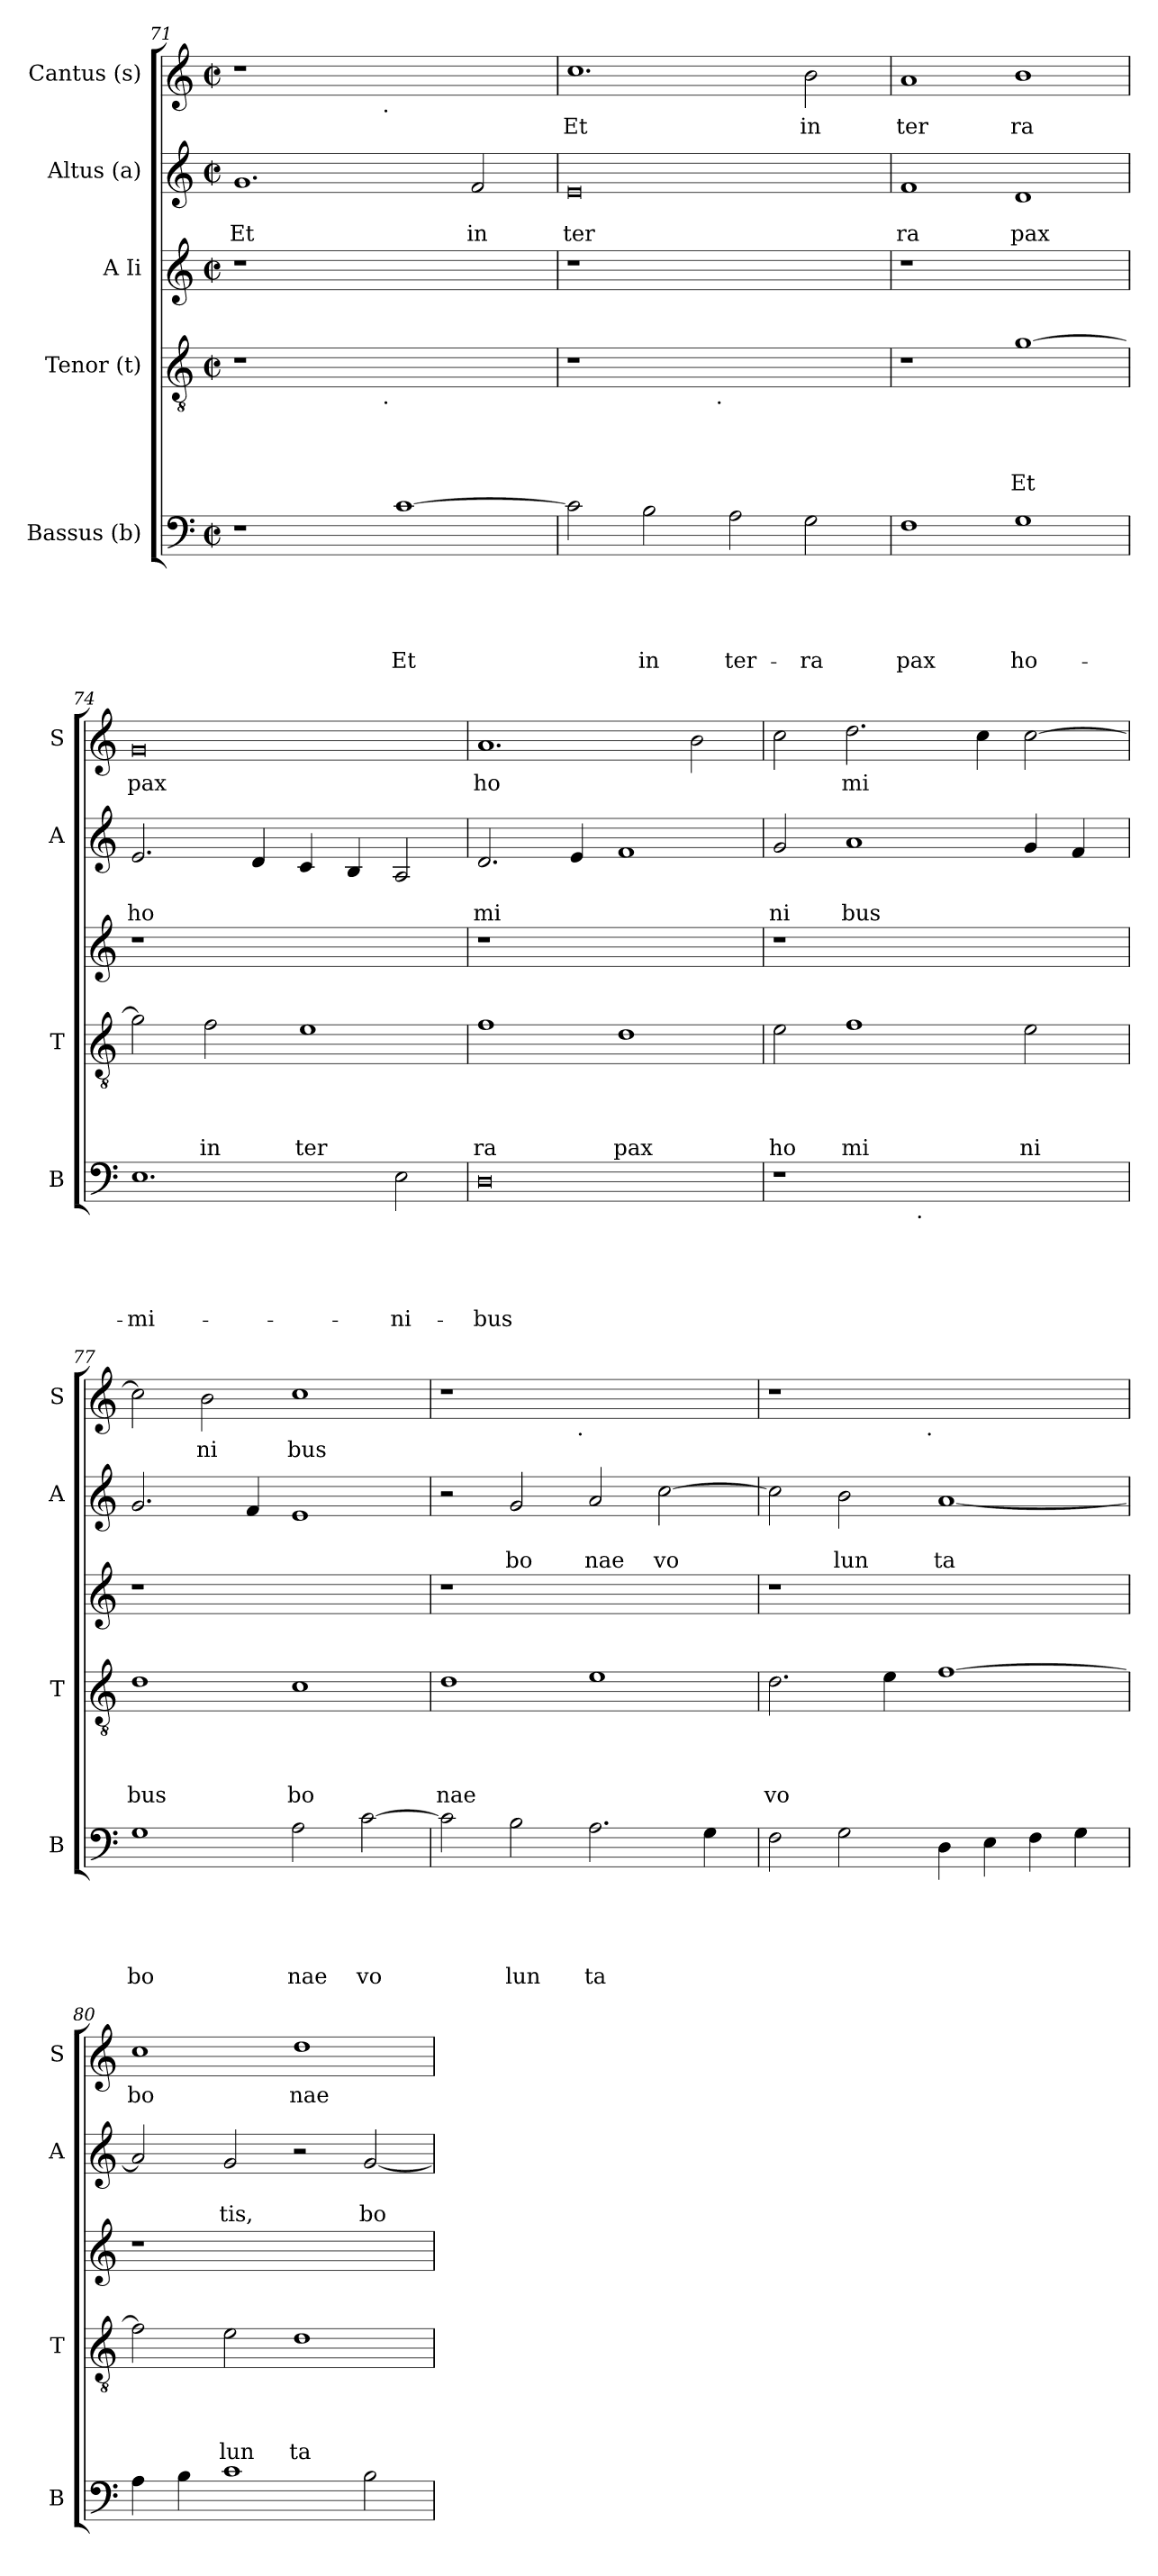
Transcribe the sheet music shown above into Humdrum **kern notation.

**kern	**text	**text	**text	**text	**text	**kern	**text	**text	**text	**text	**kern	**kern	**text	**text	**kern	**text
*part5	*part5	*part5	*part5	*part5	*part5	*part4	*part4	*part4	*part4	*part4	*part3	*part2	*part2	*part2	*part1	*part1
*staff5	*staff5	*staff5	*staff5	*staff5	*staff5	*staff4	*staff4	*staff4	*staff4	*staff4	*staff3	*staff2	*staff2	*staff2	*staff1	*staff1
*I"Bassus (b)	*	*	*	*	*	*I"Tenor (t)	*	*	*	*	*I"A Ii	*I"Altus (a)	*	*	*I"Cantus (s)	*
*I'B	*	*	*	*	*	*I'T	*	*	*	*	*	*I'A	*	*	*I'S	*
!!LO:PB:g=z
*clefF4	*	*	*	*	*	*clefGv2	*	*	*	*	*clefG2	*clefG2	*	*	*clefG2	*
*k[]	*	*	*	*	*	*k[]	*	*	*	*	*k[]	*k[]	*	*	*k[]	*
*C:	*	*	*	*	*	*C:	*	*	*	*	*C:	*C:	*	*	*C:	*
*M2/2	*	*	*	*	*	*M2/2	*	*	*	*	*M2/2	*M2/2	*	*	*M2/2	*
*met(c|)	*	*	*	*	*	*met(c|)	*	*	*	*	*met(c|)	*met(c|)	*	*	*met(c|)	*
=71	=71	=71	=71	=71	=71	=71	=71	=71	=71	=71	=71	=71	=71	=71	=71	=71
!	!	!	!	!	!	!	!	!	!	!	!	!	!	!LO:LY:b	!	!
*	*	*	*	*	*	*^	*	*	*	*	*	*	*	*	*^	*
1r	.	.	.	.	.	1r	2ryy	.	.	.	.	1r	1.g	.	Et	1r	2ryy	.
.	.	.	.	.	.	.	4...ryy	.	.	.	.	.	.	.	.	.	4...ryy	.
!	!	!	!	!	!	!	!	!	!	!	!	!	!	!	!	!	!LO:TX:b:t=.	!
!	!	!	!	!	!	!	!LO:TX:b:t=.	!	!	!	!	!	!	!	!	!	!	!
.	.	.	.	.	.	.	1ryy	.	.	.	.	.	.	.	.	.	1ryy	.
!	!	!	!	!	!LO:LY:b	!	!	!	!	!	!	!	!	!	!	!	!	!
[>1c	.	.	.	.	Et	1ryy	.	.	.	.	.	1ryy	.	.	.	1ryy	.	.
!	!	!	!	!	!	!	!	!	!	!	!	!	!	!	!LO:LY:b	!	!	!
.	.	.	.	.	.	.	.	.	.	.	.	.	2f/	.	in	.	.	.
.	.	.	.	.	.	.	32ryy	.	.	.	.	.	.	.	.	.	32ryy	.
=72	=72	=72	=72	=72	=72	=72	=72	=72	=72	=72	=72	=72	=72	=72	=72	=72	=72	=72
!	!	!	!	!	!	!	!	!	!	!	!	!	!	!	!LO:LY:b	!	!	!LO:LY:b
*	*	*	*	*	*	*	*	*	*	*	*	*	*	*	*	*v	*v	*
2c\]	.	.	.	.	.	1r	2ryy	.	.	.	.	1r	0e	.	ter	1.cc	Et
!	!	!	!	!	!LO:LY:b	!	!	!	!	!	!	!	!	!	!	!	!
2B\	.	.	.	.	in	.	4...ryy	.	.	.	.	.	.	.	.	.	.
!	!	!	!	!	!	!	!LO:TX:b:t=.	!	!	!	!	!	!	!	!	!	!
.	.	.	.	.	.	.	1ryy	.	.	.	.	.	.	.	.	.	.
!	!	!	!	!	!LO:LY:b	!	!	!	!	!	!	!	!	!	!	!	!
2A\	.	.	.	.	ter-	1ryy	.	.	.	.	.	1ryy	.	.	.	.	.
!	!	!	!	!	!LO:LY:b	!	!	!	!	!	!	!	!	!	!	!	!LO:LY:b
2G\	.	.	.	.	-ra	.	.	.	.	.	.	.	.	.	.	2b\	in
.	.	.	.	.	.	.	32ryy	.	.	.	.	.	.	.	.	.	.
=73	=73	=73	=73	=73	=73	=73	=73	=73	=73	=73	=73	=73	=73	=73	=73	=73	=73
!	!	!	!	!	!LO:LY:b	!	!	!	!	!	!	!	!	!	!LO:LY:b	!	!LO:LY:b
*	*	*	*	*	*	*v	*v	*	*	*	*	*	*	*	*	*	*
1F	.	.	.	.	pax	1r	.	.	.	.	1r	1f	.	ra	1a	ter
!	!	!	!	!	!LO:LY:b	!	!	!	!	!LO:LY:b	!	!	!	!LO:LY:b	!	!LO:LY:b
1G	.	.	.	.	ho-	[>1g	.	.	.	Et	1ryy	1d	.	pax	1b	ra
=74	=74	=74	=74	=74	=74	=74	=74	=74	=74	=74	=74	=74	=74	=74	=74	=74
!	!	!	!	!	!LO:LY:b	!	!	!	!	!	!	!	!	!LO:LY:b	!	!LO:LY:b
1.E	.	.	.	.	-mi-	2g\]	.	.	.	.	1r	2.e/	.	ho	0g	pax
!	!	!	!	!	!	!	!	!	!	!LO:LY:b	!	!	!	!	!	!
.	.	.	.	.	.	2f\	.	.	.	in	.	.	.	.	.	.
.	.	.	.	.	.	.	.	.	.	.	.	4d/	.	.	.	.
!	!	!	!	!	!	!	!	!	!	!LO:LY:b	!	!	!	!	!	!
.	.	.	.	.	.	1e	.	.	.	ter	1ryy	4c/	.	.	.	.
.	.	.	.	.	.	.	.	.	.	.	.	4B/	.	.	.	.
!	!	!	!	!	!LO:LY:b	!	!	!	!	!	!	!	!	!	!	!
2E\	.	.	.	.	-ni-	.	.	.	.	.	.	2A/	.	.	.	.
=75	=75	=75	=75	=75	=75	=75	=75	=75	=75	=75	=75	=75	=75	=75	=75	=75
!	!	!	!	!	!LO:LY:b	!	!	!	!	!LO:LY:b	!	!	!	!LO:LY:b	!	!LO:LY:b
0D	.	.	.	.	-bus	1f	.	.	.	ra	1r	2.d/	.	mi	1.a<	ho
.	.	.	.	.	.	.	.	.	.	.	.	4e/	.	.	.	.
!	!	!	!	!	!	!	!	!	!	!LO:LY:b	!	!	!	!	!	!
.	.	.	.	.	.	1d	.	.	.	pax	1ryy	1f	.	.	.	.
.	.	.	.	.	.	.	.	.	.	.	.	.	.	.	2b\	.
=76	=76	=76	=76	=76	=76	=76	=76	=76	=76	=76	=76	=76	=76	=76	=76	=76
!	!	!	!	!	!	!	!	!	!	!LO:LY:b	!	!	!	!LO:LY:b	!	!
*^	*	*	*	*	*	*	*	*	*	*	*	*	*	*	*	*
1r	2ryy	.	.	.	.	.	2e\	.	.	.	ho	1r	2g/	.	ni	2cc\	.
!	!	!	!	!	!	!	!	!	!	!	!LO:LY:b	!	!	!	!LO:LY:b	!	!LO:LY:b
.	4...ryy	.	.	.	.	.	1f	.	.	.	mi	.	1a	.	bus	2.dd\	mi
!	!LO:TX:b:t=.	!	!	!	!	!	!	!	!	!	!	!	!	!	!	!	!
.	1ryy	.	.	.	.	.	.	.	.	.	.	.	.	.	.	.	.
1ryy	.	.	.	.	.	.	.	.	.	.	.	1ryy	.	.	.	.	.
.	.	.	.	.	.	.	.	.	.	.	.	.	.	.	.	4cc\	.
!	!	!	!	!	!	!	!	!	!	!	!LO:LY:b	!	!	!	!	!	!
.	.	.	.	.	.	.	2e\	.	.	.	ni	.	4g/	.	.	[<2cc\	.
.	.	.	.	.	.	.	.	.	.	.	.	.	4f/	.	.	.	.
.	32ryy	.	.	.	.	.	.	.	.	.	.	.	.	.	.	.	.
!!LO:LB:g=z
=77	=77	=77	=77	=77	=77	=77	=77	=77	=77	=77	=77	=77	=77	=77	=77	=77	=77
!	!	!	!	!	!	!LO:LY:b	!	!	!	!	!LO:LY:b	!	!	!	!	!	!
*v	*v	*	*	*	*	*	*	*	*	*	*	*	*	*	*	*	*
1G	.	.	.	.	bo	1d	.	.	.	bus	1r	2.g/	.	.	2cc\]	.
!	!	!	!	!	!	!	!	!	!	!	!	!	!	!	!	!LO:LY:b
.	.	.	.	.	.	.	.	.	.	.	.	.	.	.	2b\	ni
.	.	.	.	.	.	.	.	.	.	.	.	4f/	.	.	.	.
!	!	!	!	!	!LO:LY:b	!	!	!	!	!LO:LY:b	!	!	!	!	!	!LO:LY:b
2A\	.	.	.	.	nae	1c	.	.	.	bo	1ryy	1e	.	.	1cc	bus
!	!	!	!	!	!LO:LY:b	!	!	!	!	!	!	!	!	!	!	!
[>2c\	.	.	.	.	vo	.	.	.	.	.	.	.	.	.	.	.
=78	=78	=78	=78	=78	=78	=78	=78	=78	=78	=78	=78	=78	=78	=78	=78	=78
!	!	!	!	!	!	!	!	!	!	!LO:LY:b	!	!	!	!	!	!
*	*	*	*	*	*	*	*	*	*	*	*	*	*	*	*^	*
2c\]	.	.	.	.	.	1d	.	.	.	nae	1r	2r	.	.	1r	2ryy	.
!	!	!	!	!	!LO:LY:b	!	!	!	!	!	!	!	!	!LO:LY:b	!	!	!
2B\	.	.	.	.	lun	.	.	.	.	.	.	2g/	.	bo	.	4...ryy	.
!	!	!	!	!	!	!	!	!	!	!	!	!	!	!	!	!LO:TX:b:t=.	!
.	.	.	.	.	.	.	.	.	.	.	.	.	.	.	.	1ryy	.
!	!	!	!	!	!LO:LY:b	!	!	!	!	!	!	!	!	!LO:LY:b	!	!	!
2.A\	.	.	.	.	ta	1e	.	.	.	.	1ryy	2a/	.	nae	1ryy	.	.
!	!	!	!	!	!	!	!	!	!	!	!	!	!	!LO:LY:b	!	!	!
.	.	.	.	.	.	.	.	.	.	.	.	[>2cc\	.	vo	.	.	.
4G\	.	.	.	.	.	.	.	.	.	.	.	.	.	.	.	.	.
.	.	.	.	.	.	.	.	.	.	.	.	.	.	.	.	32ryy	.
=79	=79	=79	=79	=79	=79	=79	=79	=79	=79	=79	=79	=79	=79	=79	=79	=79	=79
!	!	!	!	!	!	!	!	!	!	!LO:LY:b	!	!	!	!	!	!	!
2F\	.	.	.	.	.	2.d\	.	.	.	vo	1r	2cc\]	.	.	1r	2ryy	.
!	!	!	!	!	!	!	!	!	!	!	!	!	!	!LO:LY:b	!	!	!
2G\	.	.	.	.	.	.	.	.	.	.	.	2b\	.	lun	.	4...ryy	.
.	.	.	.	.	.	4e\	.	.	.	.	.	.	.	.	.	.	.
!	!	!	!	!	!	!	!	!	!	!	!	!	!	!	!	!LO:TX:b:t=.	!
.	.	.	.	.	.	.	.	.	.	.	.	.	.	.	.	1ryy	.
!	!	!	!	!	!	!	!	!	!	!	!	!	!	!LO:LY:b	!	!	!
4D\	.	.	.	.	.	[>1f	.	.	.	.	1ryy	[<1a	.	ta	1ryy	.	.
4E\	.	.	.	.	.	.	.	.	.	.	.	.	.	.	.	.	.
4F\	.	.	.	.	.	.	.	.	.	.	.	.	.	.	.	.	.
4G\	.	.	.	.	.	.	.	.	.	.	.	.	.	.	.	.	.
.	.	.	.	.	.	.	.	.	.	.	.	.	.	.	.	32ryy	.
=80	=80	=80	=80	=80	=80	=80	=80	=80	=80	=80	=80	=80	=80	=80	=80	=80	=80
!	!	!	!	!	!	!	!	!	!	!	!	!	!	!	!	!	!LO:LY:b
*	*	*	*	*	*	*	*	*	*	*	*	*	*	*	*v	*v	*
4A\	.	.	.	.	.	2f\]	.	.	.	.	1r	2a/]	.	.	1cc	bo
4B\	.	.	.	.	.	.	.	.	.	.	.	.	.	.	.	.
!	!	!	!	!	!	!	!	!	!	!LO:LY:b	!	!	!	!LO:LY:b	!	!
1c	.	.	.	.	.	2e\	.	.	.	lun	.	2g/	.	tis,	.	.
!	!	!	!	!	!	!	!	!	!	!LO:LY:b	!	!	!	!	!	!LO:LY:b
.	.	.	.	.	.	1d	.	.	.	ta	1ryy	2r	.	.	1dd	nae
!	!	!	!	!	!	!	!	!	!	!	!	!	!	!LO:LY:b	!	!
2B\	.	.	.	.	.	.	.	.	.	.	.	[<2g/	.	bo	.	.
=	=	=	=	=	=	=	=	=	=	=	=	=	=	=	=	=
*-	*-	*-	*-	*-	*-	*-	*-	*-	*-	*-	*-	*-	*-	*-	*-	*-
